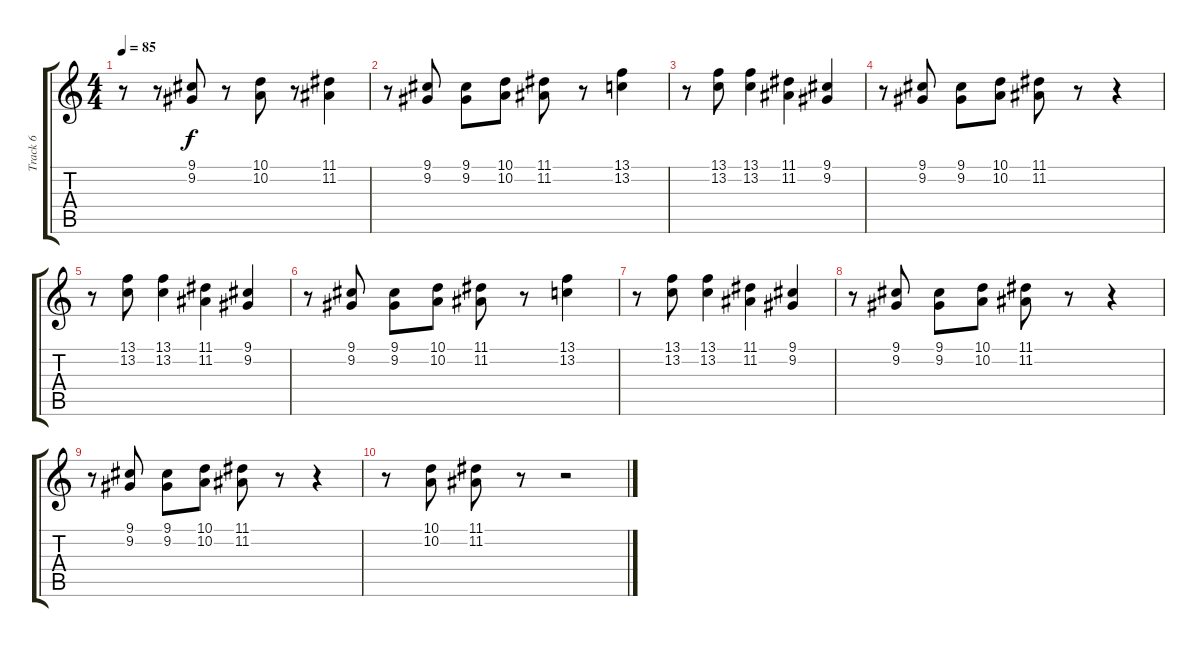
\track ("Track 6" "Track 6") {instrument fx3crystal}
\staff {score tabs}
\tuning (E4 B3 G3 D3 A2 E2) {hide}
\ts (4 4)
\tempo 85
\clef g2
\ks c
r.8{dy f} r.8 (9.1 9.2).8 r.8 (10.1 10.2).8 r.8 (11.1 11.2).4 |
r.8 (9.1 9.2).8 (9.1 9.2).8 (10.1 10.2).8 (11.1 11.2).8 r.8 (13.1 13.2).4 |
r.8 (13.1 13.2).8 (13.1 13.2).4 (11.1 11.2).4 (9.1 9.2).4 |
r.8 (9.1 9.2).8 (9.1 9.2).8 (10.1 10.2).8 (11.1 11.2).8 r.8 r.4 |
r.8 (13.1 13.2).8 (13.1 13.2).4 (11.1 11.2).4 (9.1 9.2).4 |
r.8 (9.1 9.2).8 (9.1 9.2).8 (10.1 10.2).8 (11.1 11.2).8 r.8 (13.1 13.2).4 |
r.8 (13.1 13.2).8 (13.1 13.2).4 (11.1 11.2).4 (9.1 9.2).4 |
r.8 (9.1 9.2).8 (9.1 9.2).8 (10.1 10.2).8 (11.1 11.2).8 r.8 r.4 |
r.8 (9.1 9.2).8 (9.1 9.2).8 (10.1 10.2).8 (11.1 11.2).8 r.8 r.4 |
r.8 (10.1 10.2).8 (11.1 11.2).8 r.8 r.2
